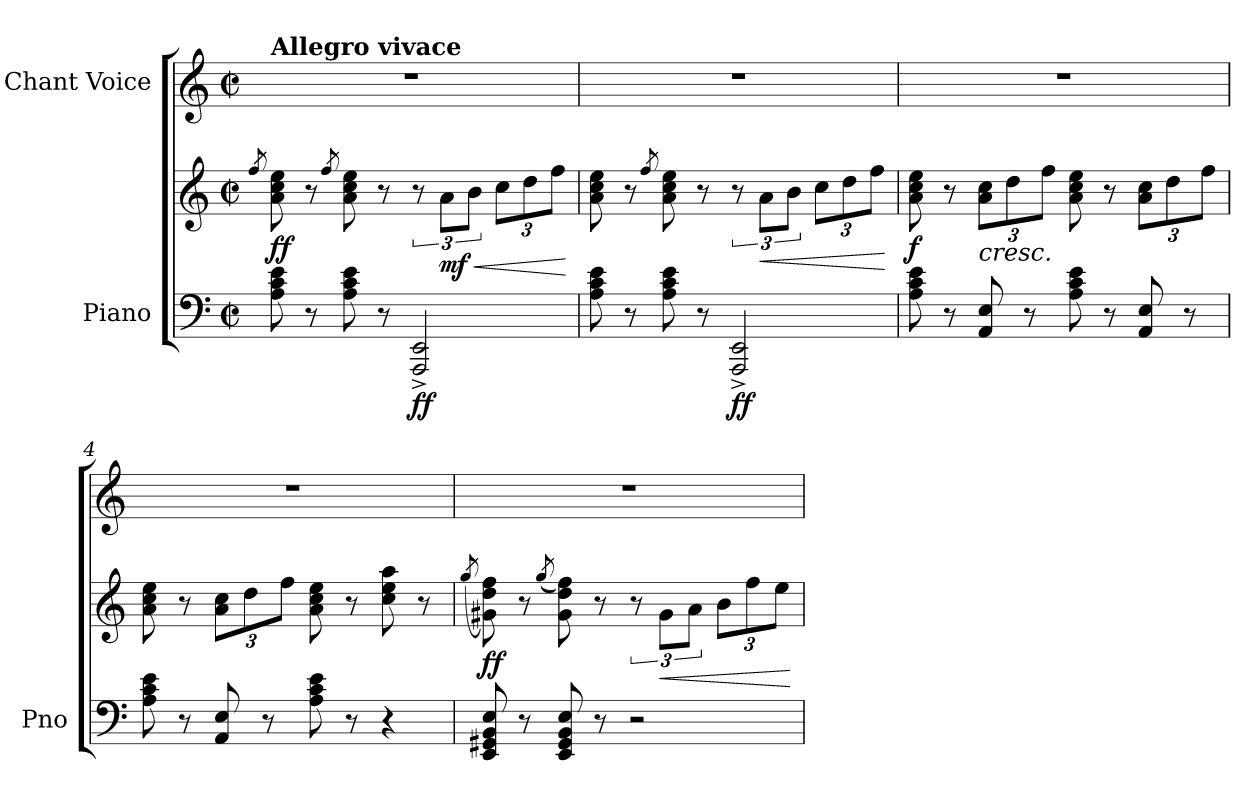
**kern	**kern	**dynam	**kern
*part2	*part2	*part2	*part1
*staff3	*staff2	*staff2/3	*staff1
*I"Piano	*	*	*I"Chant Voice
*I'Pno	*	*	*
*clefF4	*clefG2	*	*clefG2
*k[]	*k[]	*	*k[]
*M2/2	*M2/2	*	*M2/2
*met(c|)	*met(c|)	*	*met(c|)
*MM208	*MM208	*	*MM208
=1	=1	=1	=1
.	8qff/	.	.
!	!	!	!LO:TX:a:B:t=Allegro vivace
!	!	!LO:DY:b	!
8A\ 8c\ 8e\	8a\ 8cc\ 8ee\	ff	1r
8r	8r	.	.
.	8qff/	.	.
8A\ 8c\ 8e\	8a\ 8cc\ 8ee\	.	.
8r	8r	.	.
!	!	!LO:DY:b=2	!
2AAA/^> 2EE/^>	12r	ff	.
!	!	!LO:HP:b	!
!	!	!LO:DY:n=1:b	!
.	12a\L	< mf	.
.	12b\J	.	.
.	12cc\L	.	.
.	12dd\	.	.
.	12ff\J	.	.
.	.	[	.
=2	=2	=2	=2
8A\ 8c\ 8e\	8a\ 8cc\ 8ee\	.	1r
8r	8r	.	.
.	8qff/	.	.
8A\ 8c\ 8e\	8a\ 8cc\ 8ee\	.	.
8r	8r	.	.
!	!	!LO:DY:b=2	!
2AAA/^> 2EE/^>	12r	ff	.
!	!	!LO:HP:b	!
.	12a\L	<	.
.	12b\J	.	.
.	12cc\L	.	.
.	12dd\	.	.
.	12ff\J	.	.
.	.	[	.
=3	=3	=3	=3
!	!	!LO:DY:b	!
8A\ 8c\ 8e\	8a\ 8cc\ 8ee\	f	1r
8r	8r	.	.
!	!LO:TX:b:i:t=cresc.	!	!
8AA/ 8E/	12a\ 12cc\L	.	.
.	12dd\	.	.
8r	.	.	.
.	12ff\J	.	.
8A\ 8c\ 8e\	8a\ 8cc\ 8ee\	.	.
8r	8r	.	.
8AA/ 8E/	12a\ 12cc\L	.	.
.	12dd\	.	.
8r	.	.	.
.	12ff\J	.	.
=4	=4	=4	=4
8A\ 8c\ 8e\	8a\ 8cc\ 8ee\	.	1r
8r	8r	.	.
8AA/ 8E/	12a\ 12cc\L	.	.
.	12dd\	.	.
8r	.	.	.
.	12ff\J	.	.
8A\ 8c\ 8e\	8a\ 8cc\ 8ee\	.	.
8r	8r	.	.
4r	8cc\ 8ee\ 8aa\	.	.
.	8r	.	.
=5	=5	=5	=5
.	(<8qgg/	.	.
!	!	!LO:DY:b	!
8EE/ 8GG#X/ 8BB/ 8E/	8g#X\ 8dd\ 8ff\)	ff	1r
8r	8r	.	.
.	(<8qgg/	.	.
8EE/ 8GG#/ 8BB/ 8E/	8g#\ 8dd\ 8ff\)	.	.
8r	8r	.	.
2r	12r	.	.
!	!	!LO:HP:b	!
.	12g#\L	<	.
.	12a\J	.	.
.	12b\L	.	.
.	12ff\	.	.
.	12ee\J	.	.
.	.	[	.
=	=	=	=
*-	*-	*-	*-
